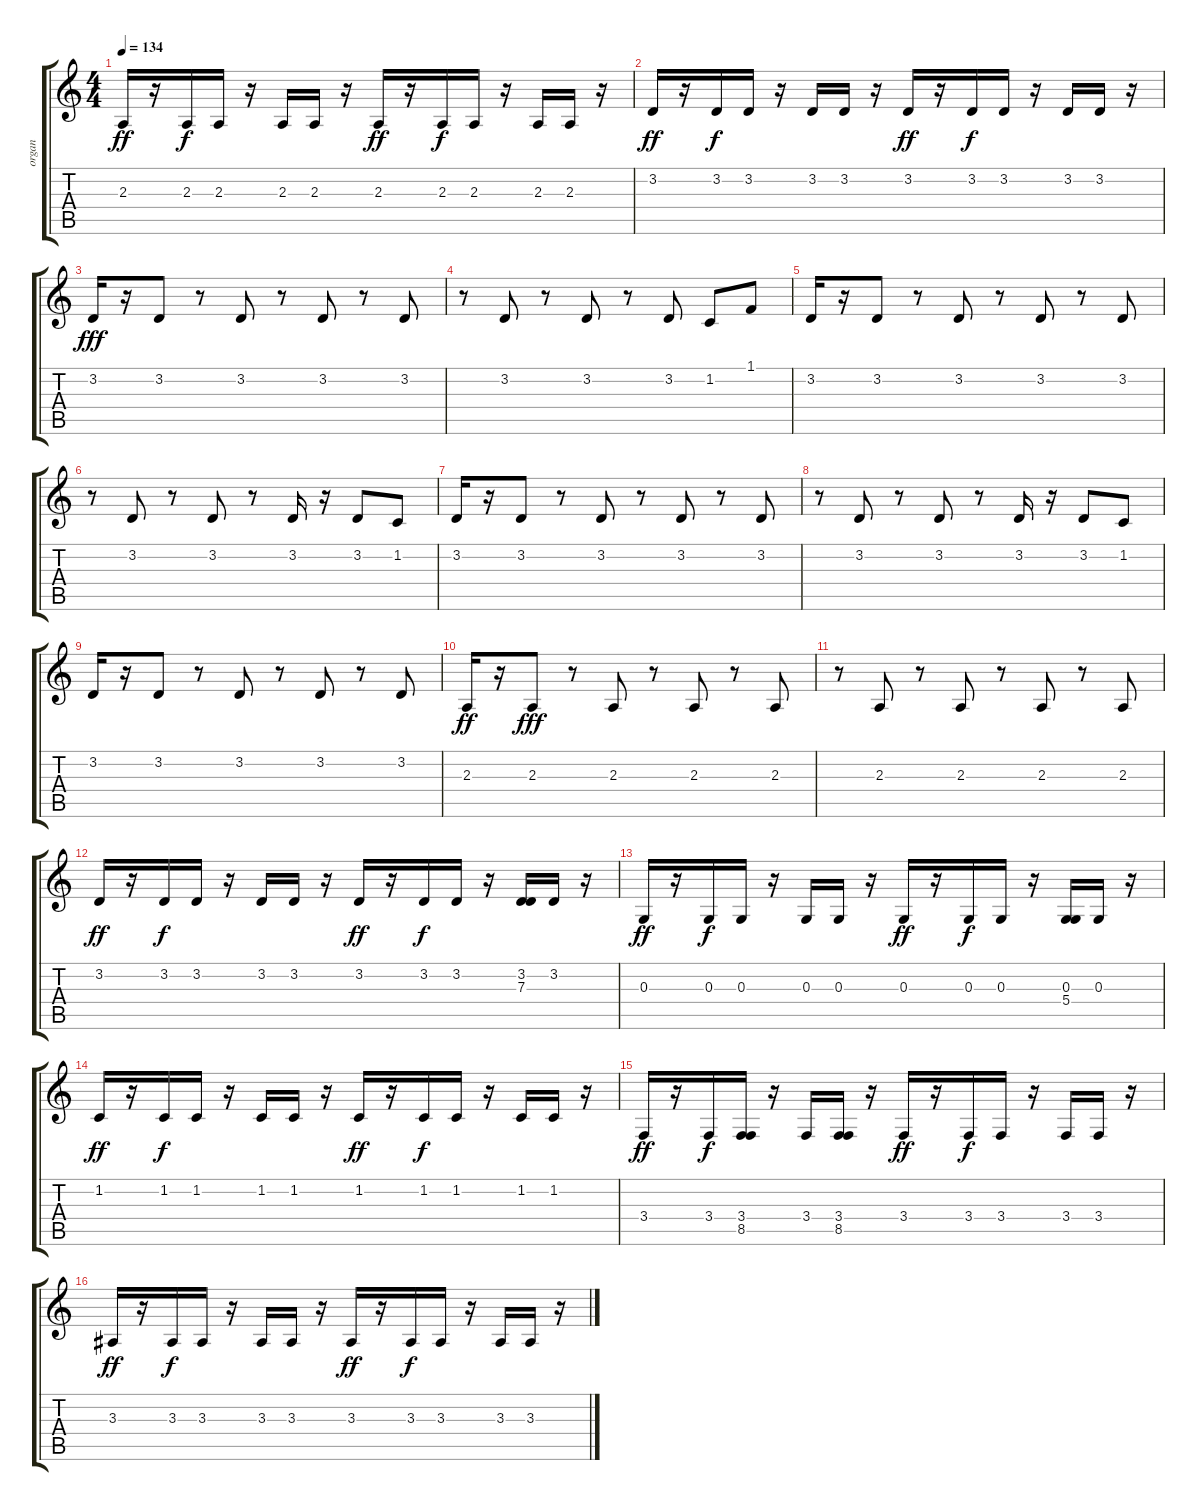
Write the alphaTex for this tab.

\track ("organ" "organ") {instrument percussiveorgan}
\staff {score tabs}
\tuning (E4 B3 G3 D3 A2 E2) {hide}
\ts (4 4)
\tempo 134
\clef g2
\ks c
2.3.16{dy ff} r.16 2.3.16{dy f} 2.3.16 r.16 2.3.16 2.3.16 r.16 2.3.16{dy ff} r.16 2.3.16{dy f} 2.3.16 r.16 2.3.16 2.3.16 r.16 |
3.2.16{dy ff} r.16 3.2.16{dy f} 3.2.16 r.16 3.2.16 3.2.16 r.16 3.2.16{dy ff} r.16 3.2.16{dy f} 3.2.16 r.16 3.2.16 3.2.16 r.16 |
3.2.16{dy fff} r.16 3.2.8 r.8 3.2.8 r.8 3.2.8 r.8 3.2.8 |
r.8 3.2.8 r.8 3.2.8 r.8 3.2.8 1.2.8 1.1.8 |
3.2.16 r.16 3.2.8 r.8 3.2.8 r.8 3.2.8 r.8 3.2.8 |
r.8 3.2.8 r.8 3.2.8 r.8 3.2.16 r.16 3.2.8 1.2.8 |
3.2.16 r.16 3.2.8 r.8 3.2.8 r.8 3.2.8 r.8 3.2.8 |
r.8 3.2.8 r.8 3.2.8 r.8 3.2.16 r.16 3.2.8 1.2.8 |
3.2.16 r.16 3.2.8 r.8 3.2.8 r.8 3.2.8 r.8 3.2.8 |
2.3.16{dy ff} r.16 2.3.8{dy fff} r.8 2.3.8 r.8 2.3.8 r.8 2.3.8 |
r.8 2.3.8 r.8 2.3.8 r.8 2.3.8 r.8 2.3.8 |
3.2.16{dy ff} r.16 3.2.16{dy f} 3.2.16 r.16 3.2.16 3.2.16 r.16 3.2.16{dy ff} r.16 3.2.16{dy f} 3.2.16 r.16 (3.2 7.3).16 3.2.16 r.16 |
0.3.16{dy ff} r.16 0.3.16{dy f} 0.3.16 r.16 0.3.16 0.3.16 r.16 0.3.16{dy ff} r.16 0.3.16{dy f} 0.3.16 r.16 (0.3 5.4).16 0.3.16 r.16 |
1.2.16{dy ff} r.16 1.2.16{dy f} 1.2.16 r.16 1.2.16 1.2.16 r.16 1.2.16{dy ff} r.16 1.2.16{dy f} 1.2.16 r.16 1.2.16 1.2.16 r.16 |
3.4.16{dy ff} r.16 3.4.16{dy f} (3.4 8.5).16 r.16 3.4.16 (3.4 8.5).16 r.16 3.4.16{dy ff} r.16 3.4.16{dy f} 3.4.16 r.16 3.4.16 3.4.16 r.16 |
3.3.16{dy ff} r.16 3.3.16{dy f} 3.3.16 r.16 3.3.16 3.3.16 r.16 3.3.16{dy ff} r.16 3.3.16{dy f} 3.3.16 r.16 3.3.16 3.3.16 r.16
